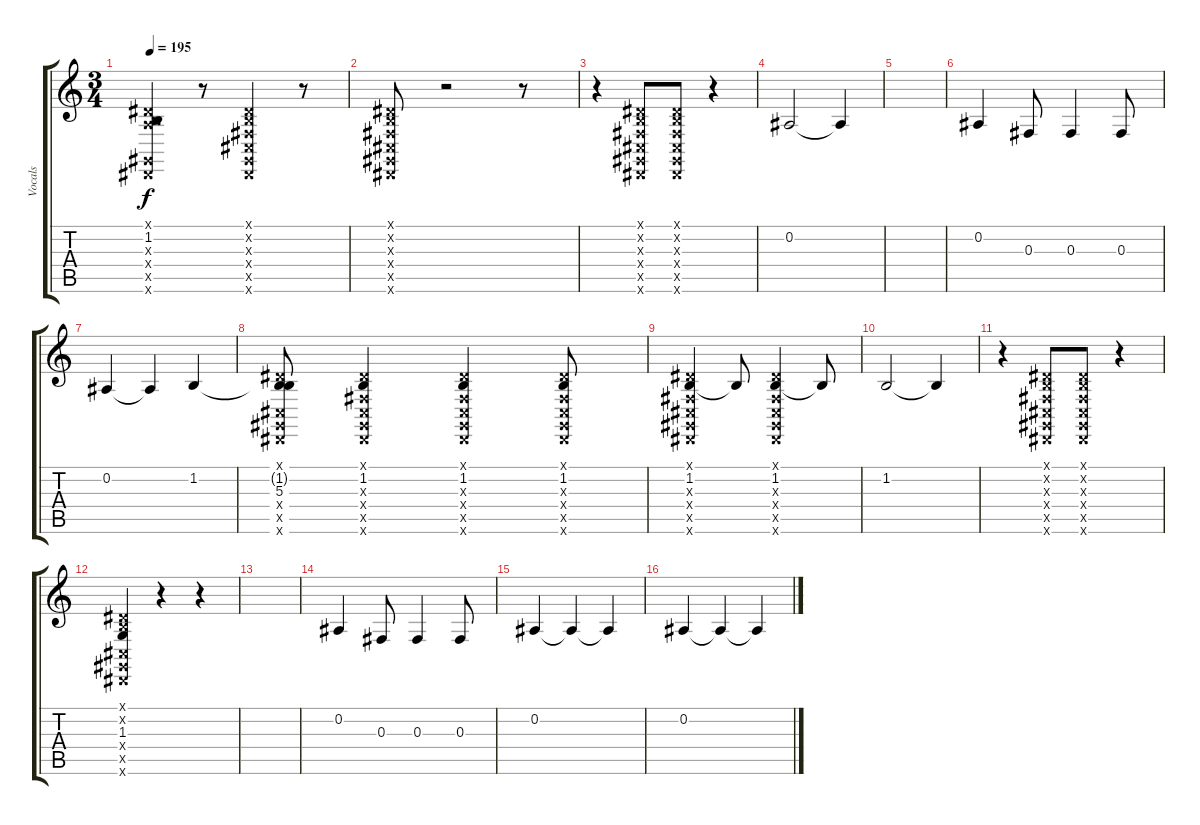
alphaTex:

\track ("Vocals" "Vocals") {instrument violin}
\staff {score tabs}
\tuning (Eb4 Bb3 Gb3 Db3 Ab2 Eb2) {hide}
\ts (3 4)
\tempo 195
\clef g2
\ks c
(0.1{x} 1.2 5.3{x} 8.4{x} 0.5{x} 0.6{x}).4{dy f} r.8 (0.1{x} 1.2{x} 0.3{x} 0.4{x} 0.5{x} 0.6{x}).4 r.8 |
(0.1{x} 1.2{x} 0.3{x} 0.4{x} 0.5{x} 0.6{x}).8 r.2 r.8 |
r.4{volume 16} (0.1{x} 1.2{x} 0.3{x} 0.4{x} 0.5{x} 0.6{x}).8 (0.1{x} 1.2{x} 0.3{x} 0.4{x} 0.5{x} 0.6{x}).8 r.4 |
0.2.2{volume 14} 0.2{t}.4 |
|
0.2.4 0.3.8 0.3.4 0.3.8 |
0.2.4 0.2{t}.4 1.2.4 |
(0.1{x} 1.2{t} 5.3 0.4{x} 0.5{x} 0.6{x}).8 (0.1{x} 1.2 0.3{x} 0.4{x} 0.5{x} 0.6{x}).4 (0.1{x} 1.2 0.3{x} 0.4{x} 0.5{x} 0.6{x}).4 (0.1{x} 1.2 0.3{x} 0.4{x} 0.5{x} 0.6{x}).8 |
(0.1{x} 1.2 0.3{x} 0.4{x} 0.5{x} 0.6{x}).4 1.2{t}.8 (0.1{x} 1.2 0.3{x} 0.4{x} 0.5{x} 0.6{x}).4 1.2{t}.8 |
1.2.2 1.2{t}.4 |
r.4{volume 16} (0.1{x} 1.2{x} 0.3{x} 0.4{x} 0.5{x} 0.6{x}).8 (0.1{x} 1.2{x} 0.3{x} 0.4{x} 0.5{x} 0.6{x}).8 r.4 |
(0.1{x} 1.2{x} 1.3 0.4{x} 0.5{x} 0.6{x}).4{volume 14} r.4 r.4 |
|
0.2.4 0.3.8 0.3.4 0.3.8 |
0.2.4 0.2{t}.4 0.2{t}.4 |
0.2.4 0.2{t}.4 0.2{t}.4
